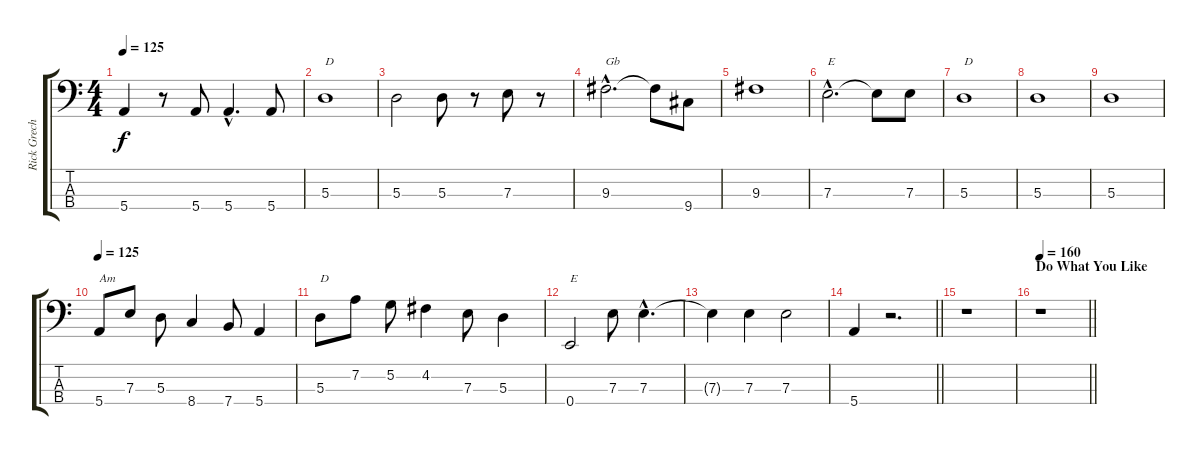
\track ("Rick Grech (Bass)" "Rick Grech") {instrument electricbassfinger}
\staff {score tabs}
\tuning (G2 D2 A1 E1) {hide}
\ts (4 4)
\tempo 125
\clef f4
\ks c
5.4.4{dy f} r.8 5.4.8 5.4{hac}.4{d} 5.4.8 |
5.3.1{txt "D"} |
5.3.2 5.3.8 r.8 7.3.8 r.8 |
9.3{hac}.2{d txt "Gb"} 9.3{t}.8 9.4.8 |
9.3.1 |
7.3{hac}.2{d txt "E"} 7.3{t}.8 7.3.8 |
5.3.1{txt "D"} |
5.3.1 |
5.3.1 |
\tempo 125
5.4.8{txt "Am" volume 16 instrument electricbassfinger} 7.3.8 5.3.8 8.4.4 7.4.8 5.4.4 |
5.3.8{txt "D"} 7.2.8 5.2.8 4.2.4 7.3.8 5.3.4 |
0.4.2{txt "E"} 7.3.8 7.3{hac}.4{d} |
7.3{t}.4 7.3.4 7.3.2 |
\barLineRight lightlight
5.4.4 r.2{d} |
r.1 |
\section ("" "Do What You Like")
\tempo 160
\barLineRight lightlight
r.1
